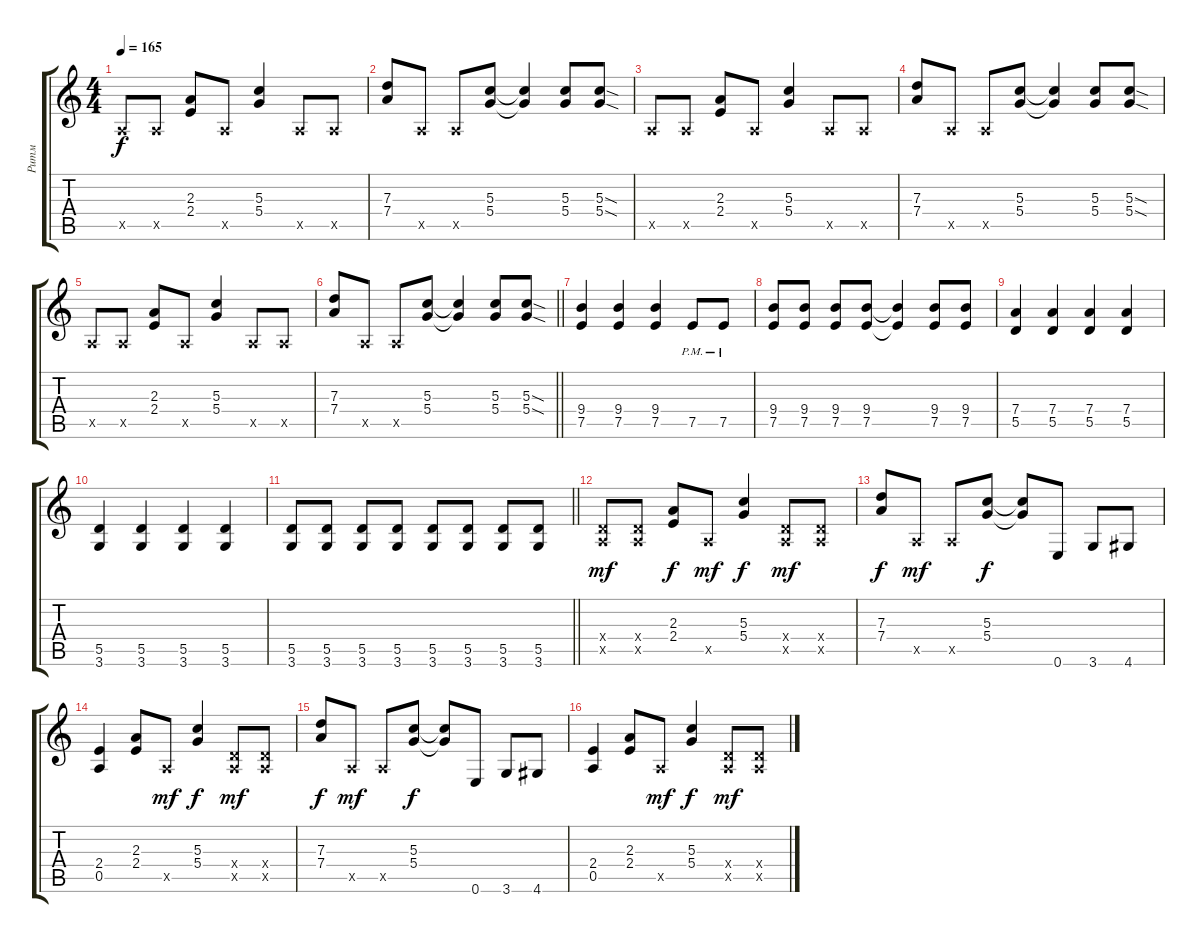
\track ("Ритм" "Ритм") {instrument distortionguitar}
\staff {score tabs}
\tuning (E4 B3 G3 D3 A2 E2) {hide}
\ts (4 4)
\tempo 165
\clef g2
\ks c
0.5{x}.8{dy f} 0.5{x}.8 (2.3 2.4).8 0.5{x}.8 (5.3 5.4).4 0.5{x}.8 0.5{x}.8 |
(7.3 7.4).8 0.5{x}.8 0.5{x}.8 (5.3 5.4).8 (5.3{t} 5.4{t}).4 (5.3 5.4).8 (5.3{sod} 5.4{sod}).8 |
0.5{x}.8 0.5{x}.8 (2.3 2.4).8 0.5{x}.8 (5.3 5.4).4 0.5{x}.8 0.5{x}.8 |
(7.3 7.4).8 0.5{x}.8 0.5{x}.8 (5.3 5.4).8 (5.3{t} 5.4{t}).4 (5.3 5.4).8 (5.3{sod} 5.4{sod}).8 |
0.5{x}.8 0.5{x}.8 (2.3 2.4).8 0.5{x}.8 (5.3 5.4).4 0.5{x}.8 0.5{x}.8 |
\barLineRight lightlight
(7.3 7.4).8 0.5{x}.8 0.5{x}.8 (5.3 5.4).8 (5.3{t} 5.4{t}).4 (5.3 5.4).8 (5.3{sod} 5.4{sod}).8 |
(9.4 7.5).4 (9.4 7.5).4 (9.4 7.5).4 7.5{pm}.8 7.5{pm}.8 |
(9.4 7.5).8 (9.4 7.5).8 (9.4 7.5).8 (9.4 7.5).8 (9.4{t} 7.5{t}).4 (9.4 7.5).8 (9.4 7.5).8 |
(7.4 5.5).4 (7.4 5.5).4 (7.4 5.5).4 (7.4 5.5).4 |
(5.5 3.6).4 (5.5 3.6).4 (5.5 3.6).4 (5.5 3.6).4 |
\barLineRight lightlight
(5.5 3.6).8 (5.5 3.6).8 (5.5 3.6).8 (5.5 3.6).8 (5.5 3.6).8 (5.5 3.6).8 (5.5 3.6).8 (5.5 3.6).8 |
(0.4{x} 0.5{x}).8{dy mf} (0.4{x} 0.5{x}).8 (2.3 2.4).8{dy f} 0.5{x}.8{dy mf} (5.3 5.4).4{dy f} (0.4{x} 0.5{x}).8{dy mf} (0.4{x} 0.5{x}).8 |
(7.3 7.4).8{dy f} 0.5{x}.8{dy mf} 0.5{x}.8 (5.3 5.4).8{dy f} (5.3{t} 5.4{t}).8 0.6.8 3.6.8 4.6.8 |
(2.4 0.5).4 (2.3 2.4).8 0.5{x}.8{dy mf} (5.3 5.4).4{dy f} (0.4{x} 0.5{x}).8{dy mf} (0.4{x} 0.5{x}).8 |
(7.3 7.4).8{dy f} 0.5{x}.8{dy mf} 0.5{x}.8 (5.3 5.4).8{dy f} (5.3{t} 5.4{t}).8 0.6.8 3.6.8 4.6.8 |
(2.4 0.5).4 (2.3 2.4).8 0.5{x}.8{dy mf} (5.3 5.4).4{dy f} (0.4{x} 0.5{x}).8{dy mf} (0.4{x} 0.5{x}).8
